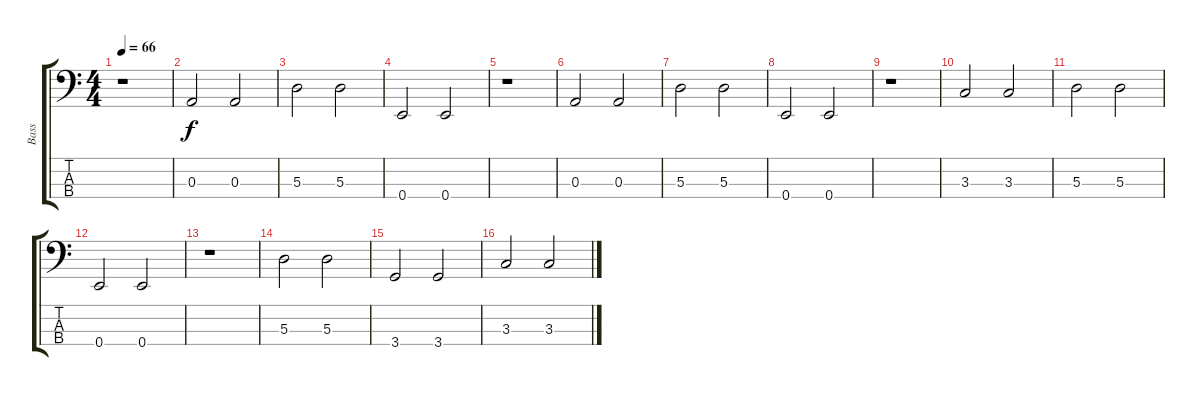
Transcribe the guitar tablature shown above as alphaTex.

\track ("Bass" "Bass") {instrument electricbassfinger}
\staff {score tabs}
\tuning (G2 D2 A1 E1) {hide}
\ts (4 4)
\tempo 66
\clef f4
\ks c
r.1{dy f instrument electricbassfinger} |
0.3.2 0.3.2 |
5.3.2 5.3.2 |
0.4.2 0.4.2 |
r.1 |
0.3.2 0.3.2 |
5.3.2 5.3.2 |
0.4.2 0.4.2 |
r.1 |
3.3.2 3.3.2 |
5.3.2 5.3.2 |
0.4.2 0.4.2 |
r.1 |
5.3.2 5.3.2 |
3.4.2 3.4.2 |
3.3.2 3.3.2
